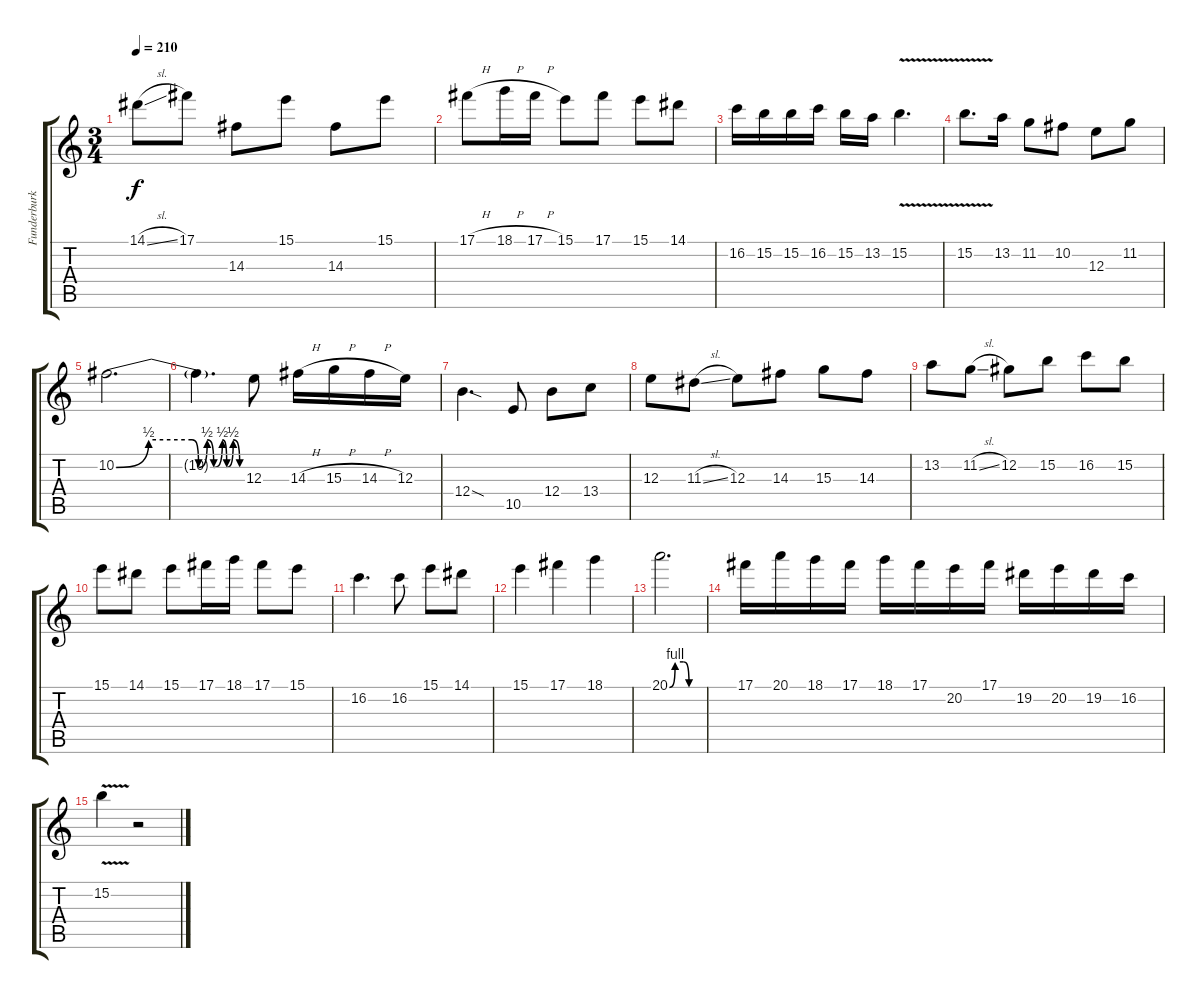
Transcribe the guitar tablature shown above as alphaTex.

\track ("Funderburk Solo" "Funderburk") {instrument overdrivenguitar}
\staff {score tabs}
\tuning (Db4 Ab3 E3 B2 Gb2 B1) {hide}
\ts (3 4)
\tempo 210
\clef g2
\ks c
14.1{sl}.8{dy f} 17.1.8 14.3.8 15.1.8 14.3.8 15.1.8 |
17.1{h}.8 18.1{h}.16 17.1{h}.16 15.1.8 17.1.8 15.1.8 14.1.8 |
16.2.16 15.2.16 15.2.16 16.2.16 15.2.16 13.2.16 15.2{v}.4{d} |
15.2{v}.8{d} 13.2.16 11.2.8 10.2.8 12.3.8 11.2.8 |
10.2{be (custom 0 0 15 2 35 2 38 0 42 2 45 0 49 2 51 0 54 2 57 0 60 0)}.2{d} |
10.2{t}.4{d} 12.3.8 14.3{h}.16 15.3{h}.16 14.3{h}.16 12.3.16 |
12.4{sod}.4{d} 10.5.8 12.4.8 13.4.8 |
12.3.8 11.3{sl}.8 12.3.8 14.3.8 15.3.8 14.3.8 |
13.2.8 11.2{sl}.8 12.2.8 15.2.8 16.2.8 15.2.8 |
15.1.8 14.1.8 15.1.8 17.1.16 18.1.16 17.1.8 15.1.8 |
16.2.4{d} 16.2.8 15.1.8 14.1.8 |
15.1.4 17.1.4 18.1.4 |
20.1{be (custom 0 0 10 4 25 4 35 0 60 0)}.2{d} |
17.1.16 20.1.16 18.1.16 17.1.16 18.1.16 17.1.16 20.2.16 17.1.16 19.2.16 20.2.16 19.2.16 16.2.16 |
15.2{v}.4 r.2
